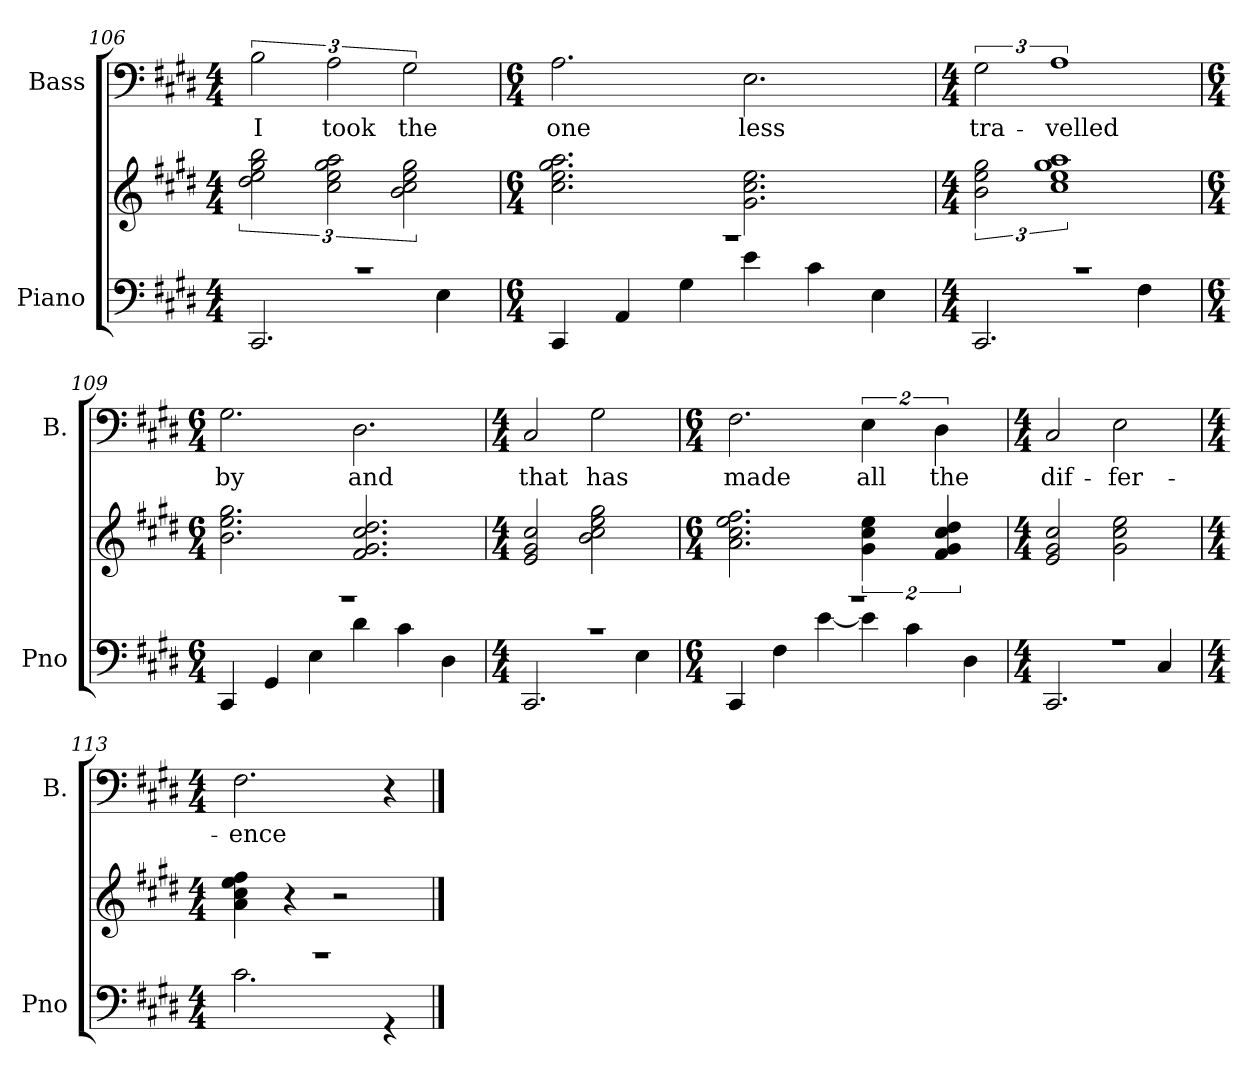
**kern	**kern	**kern	**text
*part2	*part2	*part1	*part1
*staff3	*staff2	*staff1	*staff1
*I"Piano	*	*I"Bass	*
*I'Pno	*	*I'B.	*
*clefF4	*clefG2	*clefF4	*
*k[f#c#g#d#]	*k[f#c#g#d#]	*k[f#c#g#d#]	*
*c#:	*c#:	*c#:	*
*M4/4	*M4/4	*M4/4	*
=106	=106	=106	=106
*^	*	*	*
!	!	!	!	!LO:LY:b
1r	2.CC#/	3bb\ 3gg#\ 3ee\ 3dd#\	3B\	I
!	!	!	!	!LO:LY:b
.	.	3aa\ 3gg#\ 3ee\ 3cc#\	3A\	took
!	!	!	!	!LO:LY:b
.	.	3gg#\ 3ee\ 3cc#\ 3b\	3G#\	the
.	4E\	.	.	.
=107	=107	=107	=107	=107
*M6/4	*	*M6/4	*M6/4	*
!	!	!	!	!LO:LY:b
1.r	4CC#/	2.aa\ 2.gg#\ 2.ee\ 2.cc#\	2.A\	one
.	4AA/	.	.	.
.	4G#\	.	.	.
!	!	!	!	!LO:LY:b
.	4e\	2.ee\ 2.cc#\ 2.g#\	2.E\	less
.	4c#\	.	.	.
.	4E\	.	.	.
!!LO:LB:g=z
=108	=108	=108	=108	=108
*M4/4	*	*M4/4	*M4/4	*
!	!	!	!	!LO:LY:b
1r	2.CC#/	3gg#\ 3ee\ 3b\	3G#\	tra-
!	!	!	!	!LO:LY:b
.	.	3%2aa\ 3%2gg#\ 3%2ee\ 3%2cc#\	3%2A\	-velled
.	4F#\	.	.	.
=109	=109	=109	=109	=109
*M6/4	*	*M6/4	*M6/4	*
!	!	!	!	!LO:LY:b
1.r	4CC#/	2.gg#\ 2.ee\ 2.b\	2.G#\	by
.	4GG#/	.	.	.
.	4E\	.	.	.
!	!	!	!	!LO:LY:b
.	4d#\	2.dd#/ 2.cc#/ 2.g#/ 2.f#/	2.D#\	and
.	4c#\	.	.	.
.	4D#\	.	.	.
=110	=110	=110	=110	=110
*M4/4	*	*M4/4	*M4/4	*
!	!	!	!	!LO:LY:b
1r	2.CC#/	2cc#/ 2g#/ 2e/	2C#/	that
!	!	!	!	!LO:LY:b
.	.	2gg#\ 2ee\ 2cc#\ 2b\	2G#\	has
.	4E\	.	.	.
!!LO:PB:g=z
=111	=111	=111	=111	=111
*M6/4	*	*M6/4	*M6/4	*
!	!	!	!	!LO:LY:b
1.r	4CC#/	2.ff#\ 2.ee\ 2.cc#\ 2.a\	2.F#\	made
.	4F#\	.	.	.
.	[>4e\	.	.	.
!	!	!	!	!LO:LY:b
.	4e\]	8%3ee\ 8%3cc#\ 8%3g#\	8%3E\	all
.	4c#\	.	.	.
!	!	!	!	!LO:LY:b
.	.	8%3dd#/ 8%3cc#/ 8%3g#/ 8%3f#/	8%3D#\	the
.	4D#\	.	.	.
=112	=112	=112	=112	=112
*M4/4	*	*M4/4	*M4/4	*
!	!	!	!	!LO:LY:b
1r	2.CC#/	2cc#/ 2g#/ 2e/	2C#/	dif-
!	!	!	!	!LO:LY:b
.	.	2ee\ 2cc#\ 2g#\	2E\	-fer-
.	4C#/	.	.	.
=113	=113	=113	=113	=113
*M4/4	*	*M4/4	*M4/4	*
!	!	!	!	!LO:LY:b
1r	2.c#\	4ff#\ 4ee\ 4cc#\ 4a\	2.F#\	-ence
.	.	4r	.	.
.	.	2r	.	.
.	4r	.	4r	.
*v	*v	*	*	*
==	==	==	==
*-	*-	*-	*-
